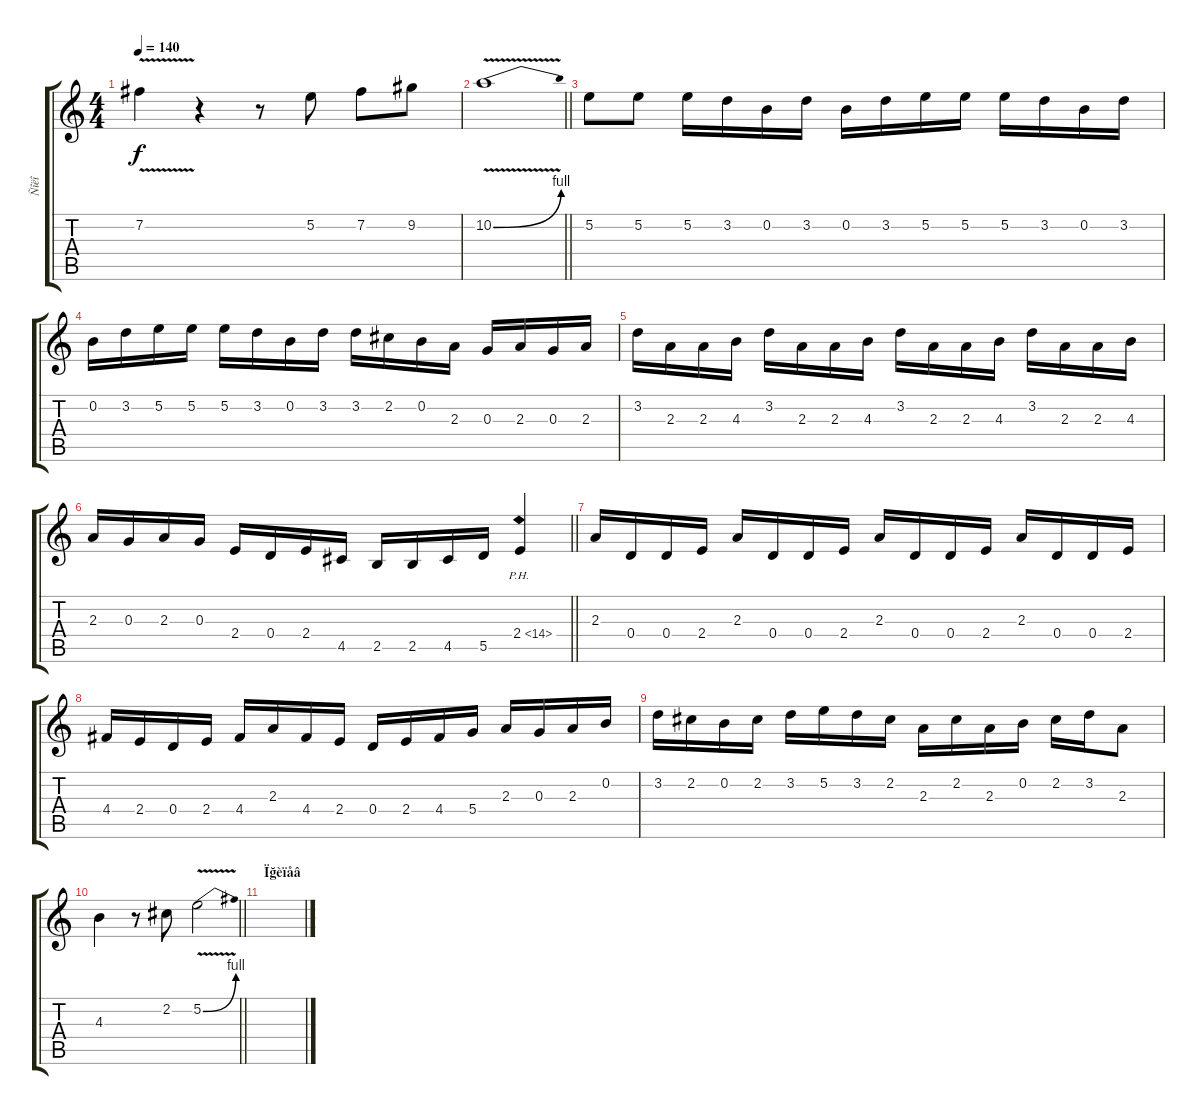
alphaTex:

\track ("Ñîëî" "Ñîëî") {instrument distortionguitar}
\staff {score tabs}
\tuning (E4 B3 G3 D3 A2 E2) {hide}
\ts (4 4)
\tempo 140
\clef g2
\ks c
7.2{v}.4{dy f} r.4 r.8 5.2.8 7.2.8 9.2.8 |
\barLineRight lightlight
10.2{be (bend 0 0 60 4) v}.1 |
5.2.8 5.2.8 5.2.16 3.2.16 0.2.16 3.2.16 0.2.16 3.2.16 5.2.16 5.2.16 5.2.16 3.2.16 0.2.16 3.2.16 |
0.2.16 3.2.16 5.2.16 5.2.16 5.2.16 3.2.16 0.2.16 3.2.16 3.2.16 2.2.16 0.2.16 2.3.16 0.3.16 2.3.16 0.3.16 2.3.16 |
3.2.16 2.3.16 2.3.16 4.3.16 3.2.16 2.3.16 2.3.16 4.3.16 3.2.16 2.3.16 2.3.16 4.3.16 3.2.16 2.3.16 2.3.16 4.3.16 |
\barLineRight lightlight
2.3.16 0.3.16 2.3.16 0.3.16 2.4.16 0.4.16 2.4.16 4.5.16 2.5.16 2.5.16 4.5.16 5.5.16 2.4{ph 12}.4 |
2.3.16 0.4.16 0.4.16 2.4.16 2.3.16 0.4.16 0.4.16 2.4.16 2.3.16 0.4.16 0.4.16 2.4.16 2.3.16 0.4.16 0.4.16 2.4.16 |
4.4.16 2.4.16 0.4.16 2.4.16 4.4.16 2.3.16 4.4.16 2.4.16 0.4.16 2.4.16 4.4.16 5.4.16 2.3.16 0.3.16 2.3.16 0.2.16 |
3.2.16 2.2.16 0.2.16 2.2.16 3.2.16 5.2.16 3.2.16 2.2.16 2.3.16 2.2.16 2.3.16 0.2.16 2.2.16 3.2.16 2.3.8 |
\barLineRight lightlight
4.3.4 r.8 2.2.8 5.2{be (bend 0 0 60 4) v}.2 |
\section ("" "Ïğèïåâ")
